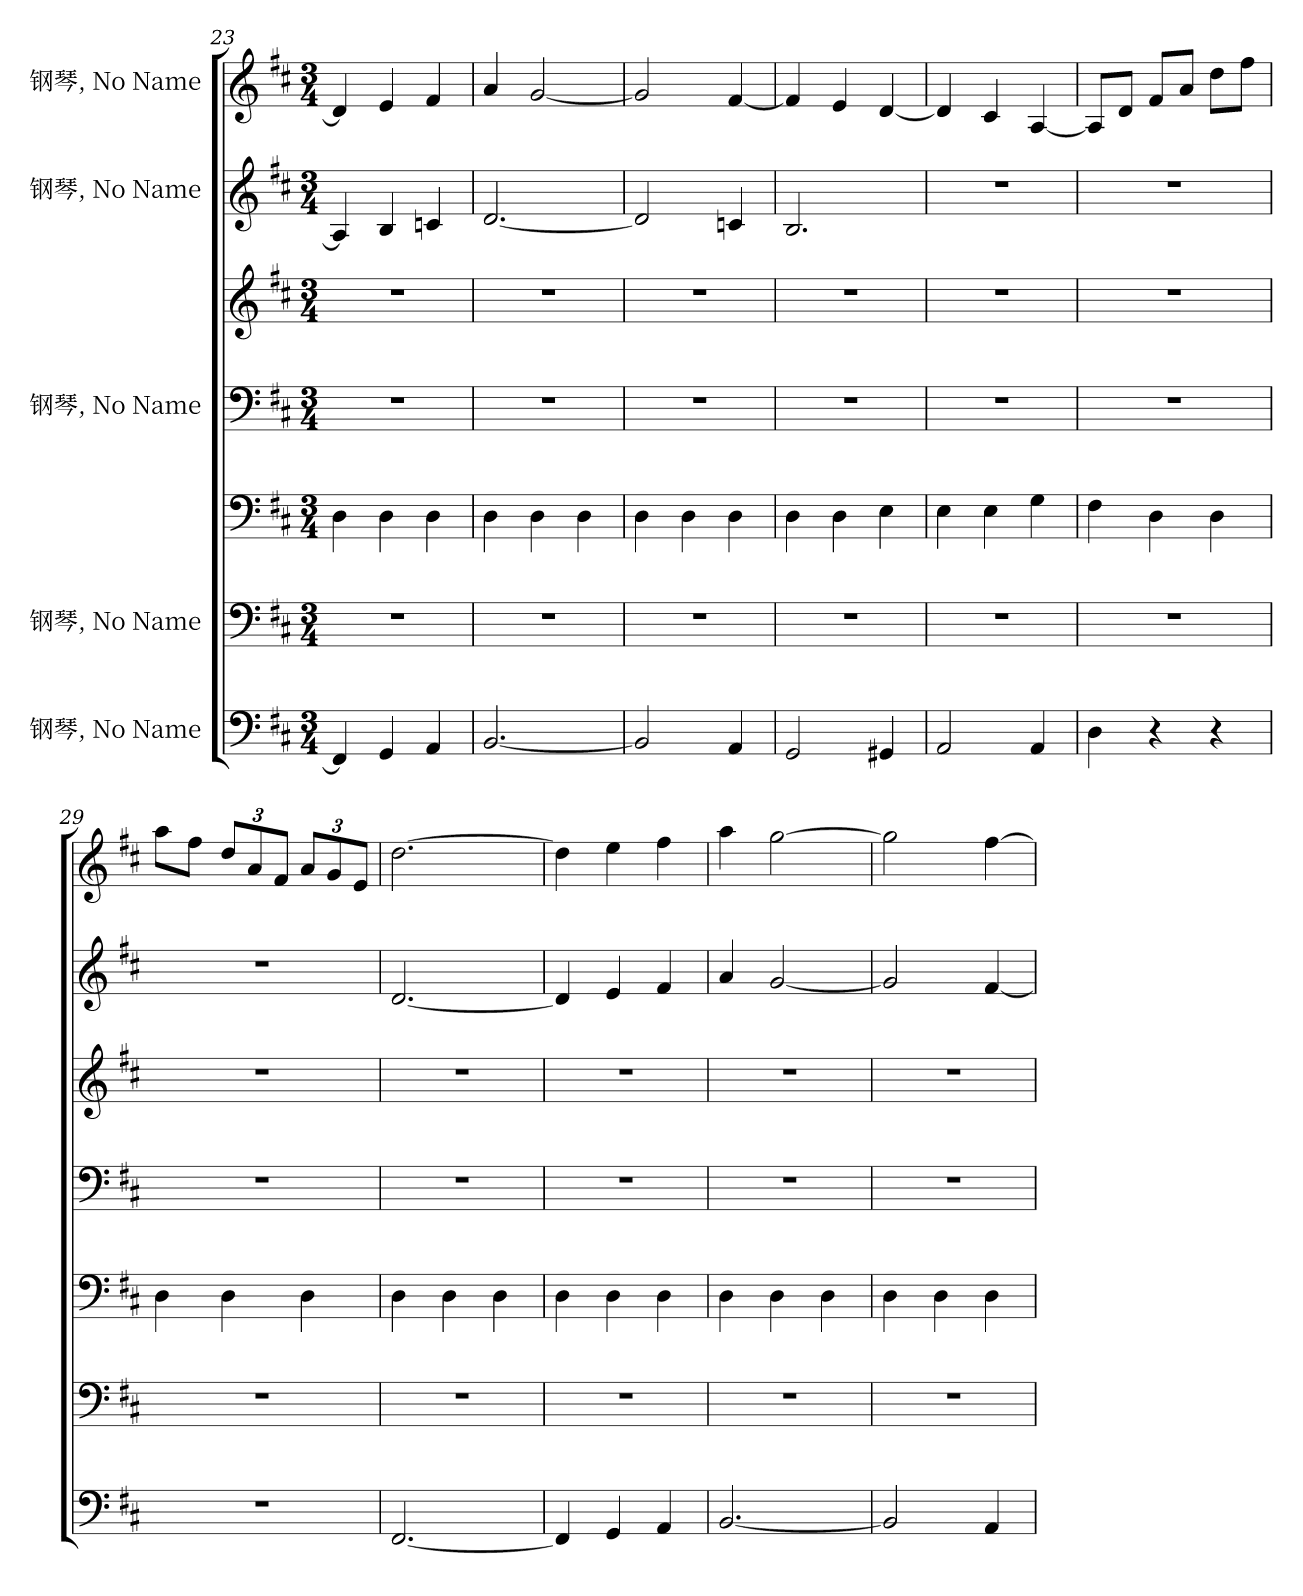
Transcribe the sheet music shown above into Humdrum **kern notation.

**kern	**kern	**kern	**kern	**kern	**kern	**kern
*part5	*part4	*part4	*part3	*part3	*part2	*part1
*staff7	*staff6	*staff5	*staff4	*staff3	*staff2	*staff1
*I"钢琴, No Name	*I"钢琴, No Name	*	*I"钢琴, No Name	*	*I"钢琴, No Name	*I"钢琴, No Name
*clefF4	*clefF4	*clefF4	*clefF4	*clefG2	*clefG2	*clefG2
*k[f#c#]	*k[f#c#]	*k[f#c#]	*k[f#c#]	*k[f#c#]	*k[f#c#]	*k[f#c#]
*M3/4	*M3/4	*M3/4	*M3/4	*M3/4	*M3/4	*M3/4
=23	=23	=23	=23	=23	=23	=23
4FF#/]	2.r	4D\	2.r	2.r	4A/]	4d/]
4GG/	.	4D\	.	.	4B/	4e/
4AA/	.	4D\	.	.	4cn/	4f#/
=24	=24	=24	=24	=24	=24	=24
[2.BB/	2.r	4D\	2.r	2.r	[2.d/	4a/
.	.	4D\	.	.	.	[2g/
.	.	4D\	.	.	.	.
!!LO:PB:g=z
=25	=25	=25	=25	=25	=25	=25
2BB/]	2.r	4D\	2.r	2.r	2d/]	2g/]
.	.	4D\	.	.	.	.
4AA/	.	4D\	.	.	4cn/	[4f#/
=26	=26	=26	=26	=26	=26	=26
2GG/	2.r	4D\	2.r	2.r	2.B/	4f#/]
.	.	4D\	.	.	.	4e/
4GG#X/	.	4E\	.	.	.	[4d/
=27	=27	=27	=27	=27	=27	=27
2AA/	2.r	4E\	2.r	2.r	2.r	4d/]
.	.	4E\	.	.	.	4c#/
4AA/	.	4G\	.	.	.	[4A/
=28	=28	=28	=28	=28	=28	=28
4D\	2.r	4F#\	2.r	2.r	2.r	8A/L]
.	.	.	.	.	.	8d/J
4r	.	4D\	.	.	.	8f#/L
.	.	.	.	.	.	8a/J
4r	.	4D\	.	.	.	8dd\L
.	.	.	.	.	.	8ff#\J
=29	=29	=29	=29	=29	=29	=29
2.r	2.r	4D\	2.r	2.r	2.r	8aa\L
.	.	.	.	.	.	8ff#\J
*	*	*	*	*	*	*Xbrackettup
.	.	4D\	.	.	.	12dd/L
.	.	.	.	.	.	12a/
.	.	.	.	.	.	12f#/J
.	.	4D\	.	.	.	12a/L
.	.	.	.	.	.	12g/
.	.	.	.	.	.	12e/J
=30	=30	=30	=30	=30	=30	=30
*	*	*	*	*	*	*MM199
[2.FF#/	2.r	4D\	2.r	2.r	[2.d/	[2.dd\
.	.	4D\	.	.	.	.
.	.	4D\	.	.	.	.
=31	=31	=31	=31	=31	=31	=31
4FF#/]	2.r	4D\	2.r	2.r	4d/]	4dd\]
4GG/	.	4D\	.	.	4e/	4ee\
4AA/	.	4D\	.	.	4f#/	4ff#\
=32	=32	=32	=32	=32	=32	=32
[2.BB/	2.r	4D\	2.r	2.r	4a/	4aa\
.	.	4D\	.	.	[2g/	[2gg\
.	.	4D\	.	.	.	.
!!LO:PB:g=z
=33	=33	=33	=33	=33	=33	=33
2BB/]	2.r	4D\	2.r	2.r	2g/]	2gg\]
.	.	4D\	.	.	.	.
4AA/	.	4D\	.	.	[4f#/	[4ff#\
=	=	=	=	=	=	=
*-	*-	*-	*-	*-	*-	*-
